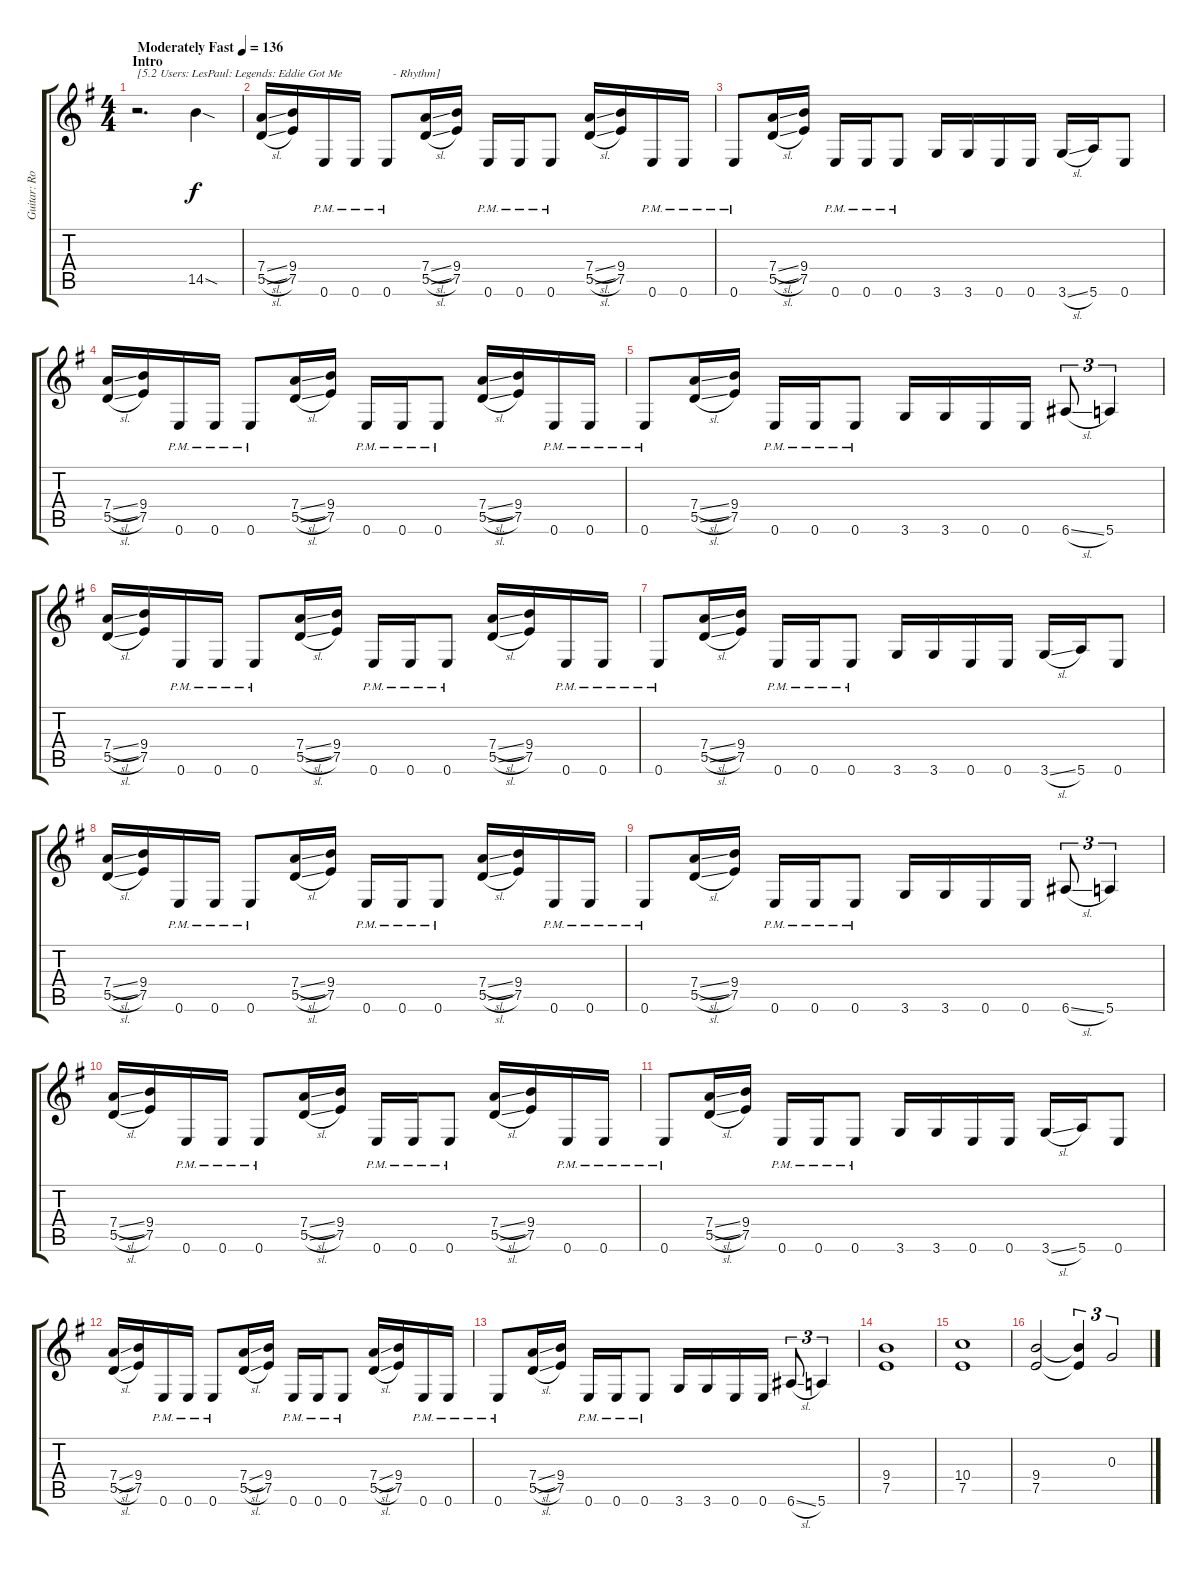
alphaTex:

\track ("Guitar: Rob" "Guitar: Ro") {instrument distortionguitar}
\staff {score tabs}
\tuning (E4 B3 G3 D3 A2 E2) {hide}
\ts (4 4)
\section ("" "Intro")
\tempo (136 "Moderately Fast")
\clef g2
\ks g
r.2{d txt "[5.2 Users: LesPaul: Legends: Eddie Got Me" dy f instrument distortionguitar} 14.5{sod}.4 |
(7.4{sl} 5.5{sl}).16 (9.4 7.5).16 0.6{pm}.16 0.6{pm}.16 0.6{pm}.8{txt "  - Rhythm]"} (7.4{sl} 5.5{sl}).16 (9.4 7.5).16 0.6{pm}.16 0.6{pm}.16 0.6{pm}.8 (7.4{sl} 5.5{sl}).16 (9.4 7.5).16 0.6{pm}.16 0.6{pm}.16 |
0.6{pm}.8 (7.4{sl} 5.5{sl}).16 (9.4 7.5).16 0.6{pm}.16 0.6{pm}.16 0.6{pm}.8 3.6.16 3.6.16 0.6.16 0.6.16 3.6{sl}.16 5.6.16 0.6.8 |
(7.4{sl} 5.5{sl}).16 (9.4 7.5).16 0.6{pm}.16 0.6{pm}.16 0.6{pm}.8 (7.4{sl} 5.5{sl}).16 (9.4 7.5).16 0.6{pm}.16 0.6{pm}.16 0.6{pm}.8 (7.4{sl} 5.5{sl}).16 (9.4 7.5).16 0.6{pm}.16 0.6{pm}.16 |
0.6{pm}.8 (7.4{sl} 5.5{sl}).16 (9.4 7.5).16 0.6{pm}.16 0.6{pm}.16 0.6{pm}.8 3.6.16 3.6.16 0.6.16 0.6.16 6.6{sl}.8{tu (3 2)} 5.6.4{tu (3 2)} |
(7.4{sl} 5.5{sl}).16 (9.4 7.5).16 0.6{pm}.16 0.6{pm}.16 0.6{pm}.8 (7.4{sl} 5.5{sl}).16 (9.4 7.5).16 0.6{pm}.16 0.6{pm}.16 0.6{pm}.8 (7.4{sl} 5.5{sl}).16 (9.4 7.5).16 0.6{pm}.16 0.6{pm}.16 |
0.6{pm}.8 (7.4{sl} 5.5{sl}).16 (9.4 7.5).16 0.6{pm}.16 0.6{pm}.16 0.6{pm}.8 3.6.16 3.6.16 0.6.16 0.6.16 3.6{sl}.16 5.6.16 0.6.8 |
(7.4{sl} 5.5{sl}).16 (9.4 7.5).16 0.6{pm}.16 0.6{pm}.16 0.6{pm}.8 (7.4{sl} 5.5{sl}).16 (9.4 7.5).16 0.6{pm}.16 0.6{pm}.16 0.6{pm}.8 (7.4{sl} 5.5{sl}).16 (9.4 7.5).16 0.6{pm}.16 0.6{pm}.16 |
0.6{pm}.8 (7.4{sl} 5.5{sl}).16 (9.4 7.5).16 0.6{pm}.16 0.6{pm}.16 0.6{pm}.8 3.6.16 3.6.16 0.6.16 0.6.16 6.6{sl}.8{tu (3 2)} 5.6.4{tu (3 2)} |
(7.4{sl} 5.5{sl}).16 (9.4 7.5).16 0.6{pm}.16 0.6{pm}.16 0.6{pm}.8 (7.4{sl} 5.5{sl}).16 (9.4 7.5).16 0.6{pm}.16 0.6{pm}.16 0.6{pm}.8 (7.4{sl} 5.5{sl}).16 (9.4 7.5).16 0.6{pm}.16 0.6{pm}.16 |
0.6{pm}.8 (7.4{sl} 5.5{sl}).16 (9.4 7.5).16 0.6{pm}.16 0.6{pm}.16 0.6{pm}.8 3.6.16 3.6.16 0.6.16 0.6.16 3.6{sl}.16 5.6.16 0.6.8 |
(7.4{sl} 5.5{sl}).16 (9.4 7.5).16 0.6{pm}.16 0.6{pm}.16 0.6{pm}.8 (7.4{sl} 5.5{sl}).16 (9.4 7.5).16 0.6{pm}.16 0.6{pm}.16 0.6{pm}.8 (7.4{sl} 5.5{sl}).16 (9.4 7.5).16 0.6{pm}.16 0.6{pm}.16 |
0.6{pm}.8 (7.4{sl} 5.5{sl}).16 (9.4 7.5).16 0.6{pm}.16 0.6{pm}.16 0.6{pm}.8 3.6.16 3.6.16 0.6.16 0.6.16 6.6{sl}.8{tu (3 2)} 5.6.4{tu (3 2)} |
(9.4 7.5).1 |
(10.4 7.5).1 |
(9.4 7.5).2 (9.4{t} 7.5{t}).4{tu (3 2)} 0.3.2{tu (3 2)}
